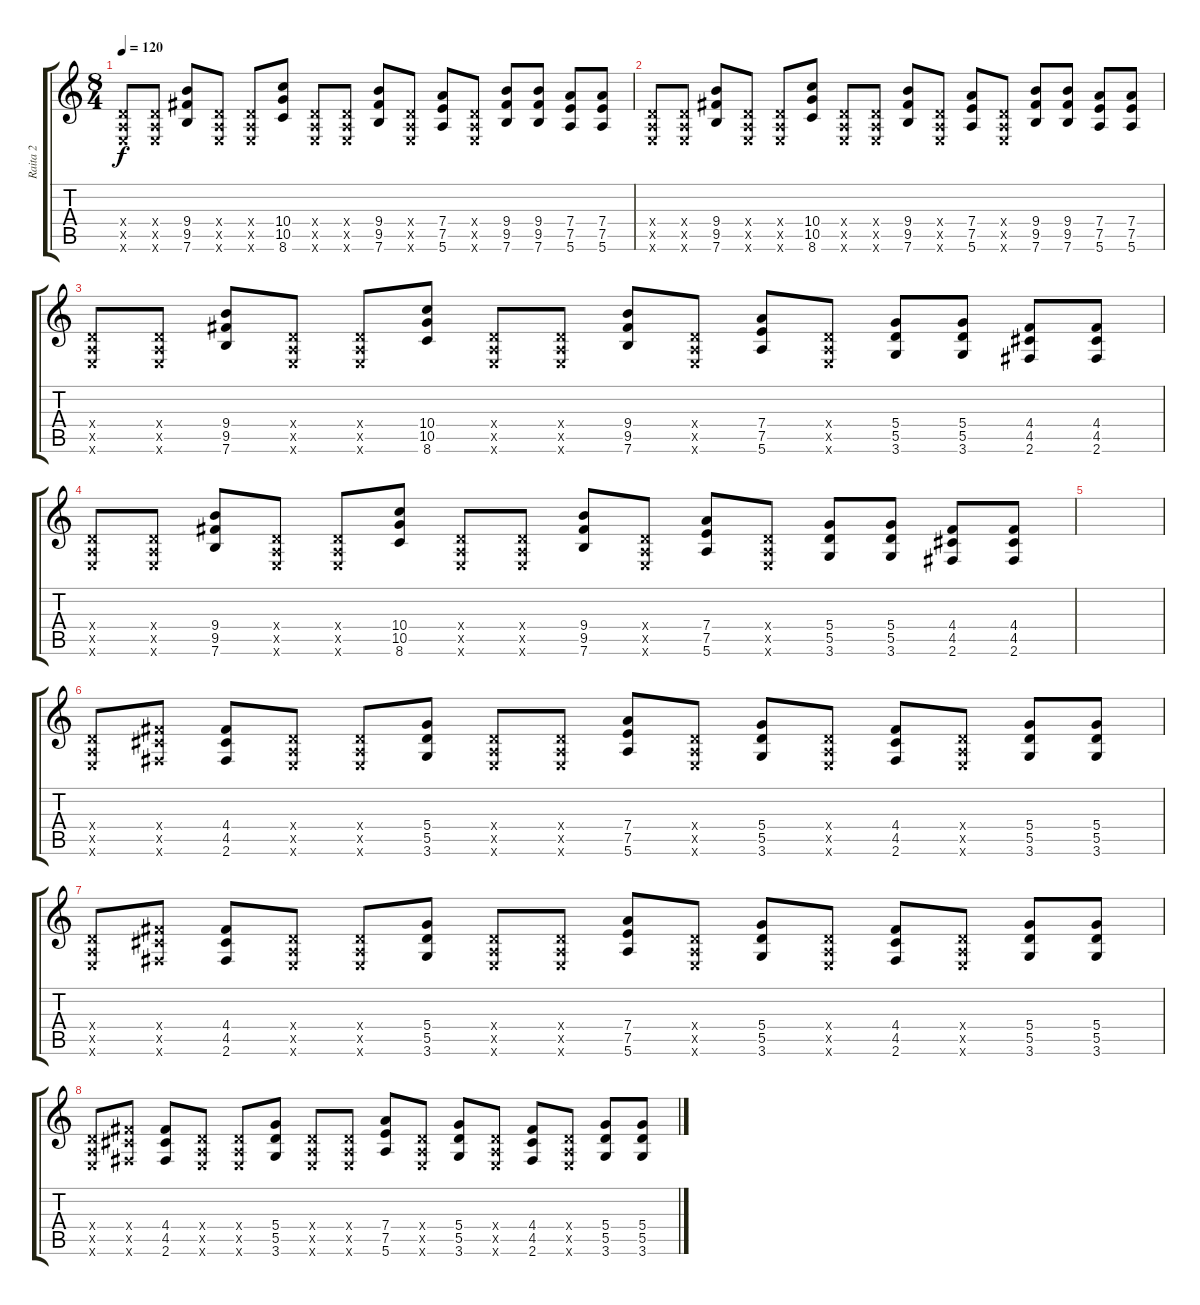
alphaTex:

\track ("Raita 2" "Raita 2") {instrument overdrivenguitar}
\staff {score tabs}
\tuning (E4 B3 G3 D3 A2 E2) {hide}
\ts (8 4)
\tempo 120
\clef g2
\ks c
(0.4{x} 0.5{x} 0.6{x}).8{dy f} (0.4{x} 0.5{x} 0.6{x}).8 (9.4 9.5 7.6).8 (0.4{x} 0.5{x} 0.6{x}).8 (0.4{x} 0.5{x} 0.6{x}).8 (10.4 10.5 8.6).8 (0.4{x} 0.5{x} 0.6{x}).8 (0.4{x} 0.5{x} 0.6{x}).8 (9.4 9.5 7.6).8 (0.4{x} 0.5{x} 0.6{x}).8 (7.4 7.5 5.6).8 (0.4{x} 0.5{x} 0.6{x}).8 (9.4 9.5 7.6).8 (9.4 9.5 7.6).8 (7.4 7.5 5.6).8 (7.4 7.5 5.6).8 |
(0.4{x} 0.5{x} 0.6{x}).8 (0.4{x} 0.5{x} 0.6{x}).8 (9.4 9.5 7.6).8 (0.4{x} 0.5{x} 0.6{x}).8 (0.4{x} 0.5{x} 0.6{x}).8 (10.4 10.5 8.6).8 (0.4{x} 0.5{x} 0.6{x}).8 (0.4{x} 0.5{x} 0.6{x}).8 (9.4 9.5 7.6).8 (0.4{x} 0.5{x} 0.6{x}).8 (7.4 7.5 5.6).8 (0.4{x} 0.5{x} 0.6{x}).8 (9.4 9.5 7.6).8 (9.4 9.5 7.6).8 (7.4 7.5 5.6).8 (7.4 7.5 5.6).8 |
(0.4{x} 0.5{x} 0.6{x}).8 (0.4{x} 0.5{x} 0.6{x}).8 (9.4 9.5 7.6).8 (0.4{x} 0.5{x} 0.6{x}).8 (0.4{x} 0.5{x} 0.6{x}).8 (10.4 10.5 8.6).8 (0.4{x} 0.5{x} 0.6{x}).8 (0.4{x} 0.5{x} 0.6{x}).8 (9.4 9.5 7.6).8 (0.4{x} 0.5{x} 0.6{x}).8 (7.4 7.5 5.6).8 (0.4{x} 0.5{x} 0.6{x}).8 (5.4 5.5 3.6).8 (5.4 5.5 3.6).8 (4.4 4.5 2.6).8 (4.4 4.5 2.6).8 |
(0.4{x} 0.5{x} 0.6{x}).8 (0.4{x} 0.5{x} 0.6{x}).8 (9.4 9.5 7.6).8 (0.4{x} 0.5{x} 0.6{x}).8 (0.4{x} 0.5{x} 0.6{x}).8 (10.4 10.5 8.6).8 (0.4{x} 0.5{x} 0.6{x}).8 (0.4{x} 0.5{x} 0.6{x}).8 (9.4 9.5 7.6).8 (0.4{x} 0.5{x} 0.6{x}).8 (7.4 7.5 5.6).8 (0.4{x} 0.5{x} 0.6{x}).8 (5.4 5.5 3.6).8 (5.4 5.5 3.6).8 (4.4 4.5 2.6).8 (4.4 4.5 2.6).8 |
|
(0.4{x} 0.5{x} 0.6{x}).8 (4.4{x} 4.5{x} 2.6{x}).8 (4.4 4.5 2.6).8 (0.4{x} 0.5{x} 0.6{x}).8 (0.4{x} 0.5{x} 0.6{x}).8 (5.4 5.5 3.6).8 (0.4{x} 0.5{x} 0.6{x}).8 (0.4{x} 0.5{x} 0.6{x}).8 (7.4 7.5 5.6).8 (0.4{x} 0.5{x} 0.6{x}).8 (5.4 5.5 3.6).8 (0.4{x} 0.5{x} 0.6{x}).8 (4.4 4.5 2.6).8 (0.4{x} 0.5{x} 0.6{x}).8 (5.4 5.5 3.6).8 (5.4 5.5 3.6).8 |
(0.4{x} 0.5{x} 0.6{x}).8 (4.4{x} 4.5{x} 2.6{x}).8 (4.4 4.5 2.6).8 (0.4{x} 0.5{x} 0.6{x}).8 (0.4{x} 0.5{x} 0.6{x}).8 (5.4 5.5 3.6).8 (0.4{x} 0.5{x} 0.6{x}).8 (0.4{x} 0.5{x} 0.6{x}).8 (7.4 7.5 5.6).8 (0.4{x} 0.5{x} 0.6{x}).8 (5.4 5.5 3.6).8 (0.4{x} 0.5{x} 0.6{x}).8 (4.4 4.5 2.6).8 (0.4{x} 0.5{x} 0.6{x}).8 (5.4 5.5 3.6).8 (5.4 5.5 3.6).8 |
(0.4{x} 0.5{x} 0.6{x}).8 (4.4{x} 4.5{x} 2.6{x}).8 (4.4 4.5 2.6).8 (0.4{x} 0.5{x} 0.6{x}).8 (0.4{x} 0.5{x} 0.6{x}).8 (5.4 5.5 3.6).8 (0.4{x} 0.5{x} 0.6{x}).8 (0.4{x} 0.5{x} 0.6{x}).8 (7.4 7.5 5.6).8 (0.4{x} 0.5{x} 0.6{x}).8 (5.4 5.5 3.6).8 (0.4{x} 0.5{x} 0.6{x}).8 (4.4 4.5 2.6).8 (0.4{x} 0.5{x} 0.6{x}).8 (5.4 5.5 3.6).8 (5.4 5.5 3.6).8
